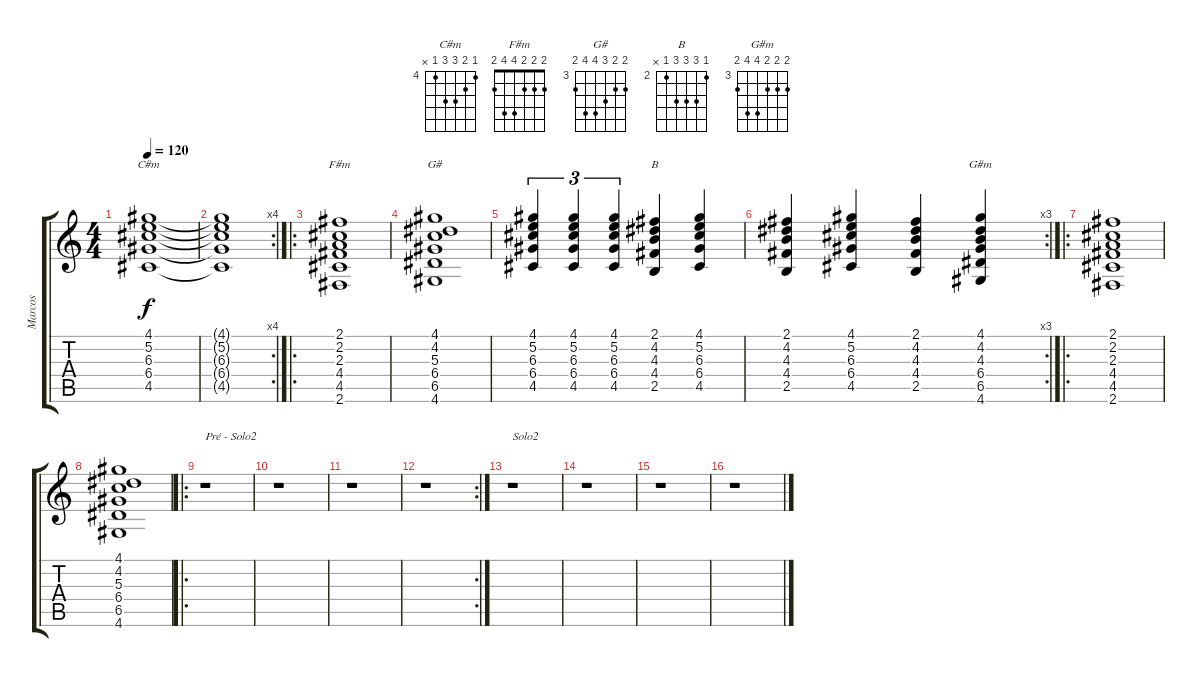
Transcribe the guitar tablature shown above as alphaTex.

\track ("Marcos" "Marcos") {instrument overdrivenguitar}
\staff {score tabs}
\tuning (E4 B3 G3 D3 A2 E2) {hide}
\chord ("C#m" 4 5 6 6 4 x) {firstfret 4}
\chord ("F#m" 2 2 2 4 4 2)
\chord ("G#" 4 4 5 6 6 4) {firstfret 3}
\chord ("B" 2 4 4 4 2 x) {firstfret 2}
\chord ("G#m" 4 4 4 6 6 4) {firstfret 3}
\ts (4 4)
\tempo 120
\clef g2
\ks c
(4.1 5.2 6.3 6.4 4.5).1{ch "C#m" dy f} |
\rc 4
(4.1{t} 5.2{t} 6.3{t} 6.4{t} 4.5{t}).1 |
\ro
(2.1 2.2 2.3 4.4 4.5 2.6).1{ch "F#m"} |
(4.1 4.2 5.3 6.4 6.5 4.6).1{ch "G#"} |
(4.1 5.2 6.3 6.4 4.5).4{tu (3 2)} (4.1 5.2 6.3 6.4 4.5).4{tu (3 2)} (4.1 5.2 6.3 6.4 4.5).4{tu (3 2)} (2.1 4.2 4.3 4.4 2.5).4{ch "B"} (4.1 5.2 6.3 6.4 4.5).4 |
\rc 3
(2.1 4.2 4.3 4.4 2.5).4 (4.1 5.2 6.3 6.4 4.5).4 (2.1 4.2 4.3 4.4 2.5).4 (4.1 4.2 4.3 6.4 6.5 4.6).4{ch "G#m"} |
\ro
(2.1 2.2 2.3 4.4 4.5 2.6).1 |
(4.1 4.2 5.3 6.4 6.5 4.6).1 |
\ro
r.1{txt "Pré - Solo2"} |
r.1 |
r.1 |
\rc 2
r.1 |
r.1{txt "Solo2"} |
r.1 |
r.1 |
r.1
